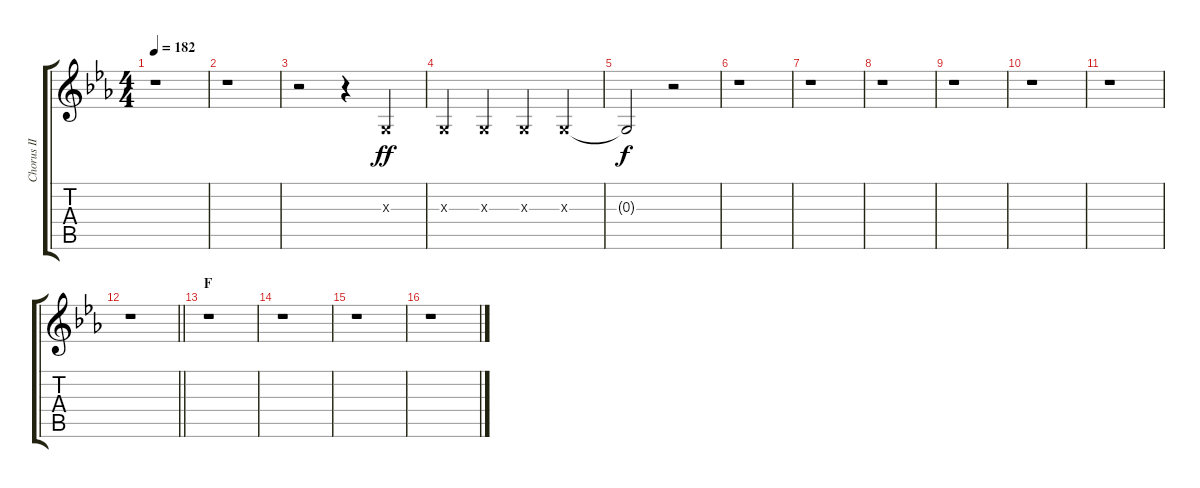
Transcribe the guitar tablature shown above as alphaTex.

\track ("Chorus II" "Chorus II") {instrument voiceoohs}
\staff {score tabs}
\tuning (E4 B3 G3 D3 A2 E2) {hide}
\ts (4 4)
\tempo 182
\clef g2
\ks eb
r.1{dy ff} |
r.1 |
r.2 r.4 0.3{x}.4 |
0.3{x}.4 0.3{x}.4 0.3{x}.4 0.3{x}.4 |
0.3{t}.2{dy f} r.2 |
r.1 |
r.1 |
r.1 |
r.1 |
r.1 |
r.1 |
\barLineRight lightlight
r.1 |
\section ("" "F")
r.1 |
r.1 |
r.1 |
r.1
